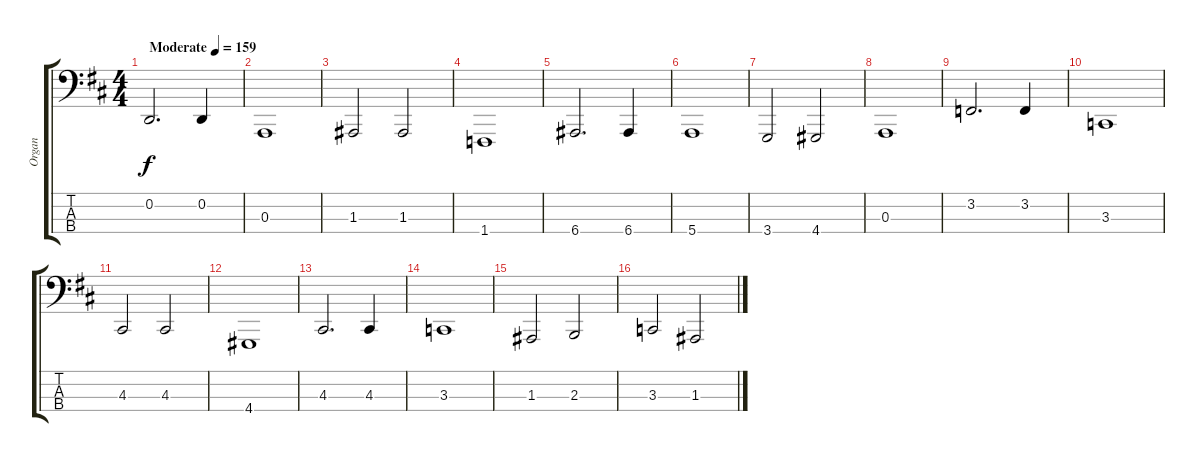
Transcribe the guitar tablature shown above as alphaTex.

\track ("Organ" "Organ") {instrument drawbarorgan}
\staff {score tabs}
\tuning (G2 D2 A1 E1) {hide}
\ts (4 4)
\tempo (159 "Moderate")
\clef f4
\ks d
0.2.2{d dy f instrument drawbarorgan} 0.2.4 |
0.3.1 |
1.3.2 1.3.2 |
1.4.1 |
6.4.2{d} 6.4.4 |
5.4.1 |
3.4.2 4.4.2 |
0.3.1 |
3.2.2{d} 3.2.4 |
3.3.1 |
4.3.2 4.3.2 |
4.4.1 |
4.3.2{d} 4.3.4 |
3.3.1 |
1.3.2 2.3.2 |
3.3.2 1.3.2
